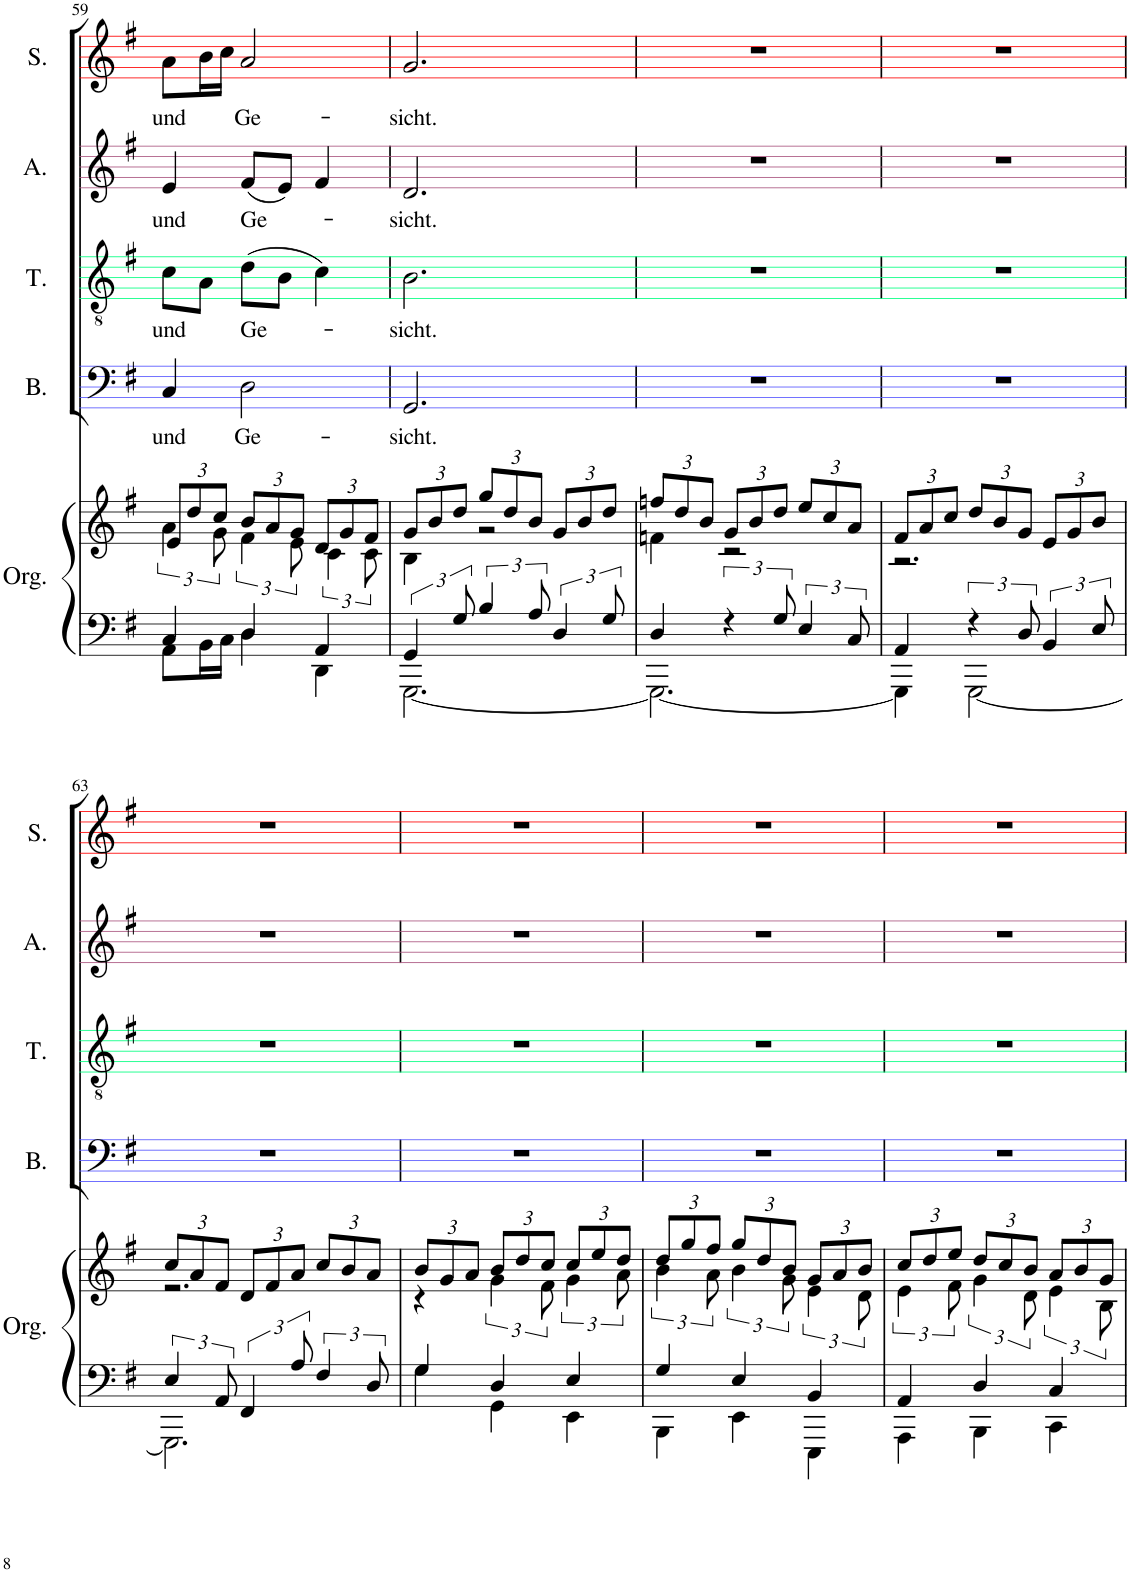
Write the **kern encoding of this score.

**kern	**kern	**kern	**text	**kern	**text	**kern	**text	**kern	**text
*part5	*part5	*part4	*part4	*part3	*part3	*part2	*part2	*part1	*part1
*staff6	*staff5	*staff4	*staff4	*staff3	*staff3	*staff2	*staff2	*staff1	*staff1
*I"Organ	*	*I"Bass	*	*I"Tenor	*	*I"Alto	*	*I"Soprano	*
*I'Org.	*	*I'B.	*	*I'T.	*	*I'A.	*	*I'S.	*
!!LO:PB:g=z
*clefF4	*clefG2	*clefF4	*	*clefGv2	*	*clefG2	*	*clefG2	*
*k[f#]	*k[f#]	*k[f#]	*	*k[f#]	*	*k[f#]	*	*k[f#]	*
*M3/4	*M3/4	*M3/4	*	*M3/4	*	*M3/4	*	*M3/4	*
=59	=59	=59	=59	=59	=59	=59	=59	=59	=59
*^	*^	*	*	*	*	*	*	*	*
*	*	*Xbrackettup	*brackettup	*	*	*	*	*	*	*	*
!	!	!	!	!	!LO:LY:b	!	!LO:LY:b	!	!LO:LY:b	!	!LO:LY:b
4C/	8AA\L	12e/L	6a\	4C/	und	8c\L	und	4e/	und	8a\L	und
.	.	12dd/	.	.	.	.	.	.	.	.	.
.	16BB\L	.	.	.	.	8A\J	.	.	.	16b\L	.
.	.	12cc/J	12g\	.	.	.	.	.	.	.	.
.	16C\JJ	.	.	.	.	.	.	.	.	16cc\JJ	.
*	*	*Xbrackettup	*brackettup	*	*	*	*	*	*	*	*
!	!	!	!	!	!LO:LY:b	!	!LO:LY:b	!	!LO:LY:b	!	!LO:LY:b
4D/	4D\	12b/L	6f#\	2D\	Ge-	(8d\L	Ge-	(8f#/L	Ge-	2a/	Ge-
.	.	12a/	.	.	.	.	.	.	.	.	.
.	.	.	.	.	.	8B\J	.	8e/J)	.	.	.
.	.	12g/J	12e\	.	.	.	.	.	.	.	.
*	*	*Xbrackettup	*brackettup	*	*	*	*	*	*	*	*
4AA/	4DD\	12d/L	6c\	.	.	4c\)	.	4f#/	.	.	.
.	.	12g/	.	.	.	.	.	.	.	.	.
.	.	12f#/J	12c\	.	.	.	.	.	.	.	.
=60	=60	=60	=60	=60	=60	=60	=60	=60	=60	=60	=60
*	*	*Xbrackettup	*	*	*	*	*	*	*	*	*
!	!	!	!	!	!LO:LY:b	!	!LO:LY:b	!	!LO:LY:b	!	!LO:LY:b
6GG/	[2.GGG\	12g/L	4B\	2.GG/	-sicht.	2.B\	-sicht.	2.d/	-sicht.	2.g/	-sicht.
.	.	12b/	.	.	.	.	.	.	.	.	.
12G/	.	12dd/J	.	.	.	.	.	.	.	.	.
6B/	.	12gg/L	2r	.	.	.	.	.	.	.	.
.	.	12dd/	.	.	.	.	.	.	.	.	.
12A/	.	12b/J	.	.	.	.	.	.	.	.	.
6D/	.	12g/L	.	.	.	.	.	.	.	.	.
.	.	12b/	.	.	.	.	.	.	.	.	.
12G/	.	12dd/J	.	.	.	.	.	.	.	.	.
=61	=61	=61	=61	=61	=61	=61	=61	=61	=61	=61	=61
4D/	2.GGG\_	12ffn/L	4fn\	2.r	.	2.r	.	2.r	.	2.r	.
.	.	12dd/	.	.	.	.	.	.	.	.	.
.	.	12b/J	.	.	.	.	.	.	.	.	.
6r	.	12g/L	2r	.	.	.	.	.	.	.	.
.	.	12b/	.	.	.	.	.	.	.	.	.
12G/	.	12dd/J	.	.	.	.	.	.	.	.	.
6E/	.	12ee/L	.	.	.	.	.	.	.	.	.
.	.	12cc/	.	.	.	.	.	.	.	.	.
12C/	.	12a/J	.	.	.	.	.	.	.	.	.
=62	=62	=62	=62	=62	=62	=62	=62	=62	=62	=62	=62
4AA/	4GGG\]	12f#/L	2.r	2.r	.	2.r	.	2.r	.	2.r	.
.	.	12a/	.	.	.	.	.	.	.	.	.
.	.	12cc/J	.	.	.	.	.	.	.	.	.
6r	[2GGG\	12dd/L	.	.	.	.	.	.	.	.	.
.	.	12b/	.	.	.	.	.	.	.	.	.
12D/	.	12g/J	.	.	.	.	.	.	.	.	.
6BB/	.	12e/L	.	.	.	.	.	.	.	.	.
.	.	12g/	.	.	.	.	.	.	.	.	.
12E/	.	12b/J	.	.	.	.	.	.	.	.	.
!!LO:LB:g=z
=63	=63	=63	=63	=63	=63	=63	=63	=63	=63	=63	=63
6E/	2.GGG\]	12cc/L	2.r	2.r	.	2.r	.	2.r	.	2.r	.
.	.	12a/	.	.	.	.	.	.	.	.	.
12AA/	.	12f#/J	.	.	.	.	.	.	.	.	.
6FF#/	.	12d/L	.	.	.	.	.	.	.	.	.
.	.	12f#/	.	.	.	.	.	.	.	.	.
12A/	.	12a/J	.	.	.	.	.	.	.	.	.
6F#/	.	12cc/L	.	.	.	.	.	.	.	.	.
.	.	12b/	.	.	.	.	.	.	.	.	.
12D/	.	12a/J	.	.	.	.	.	.	.	.	.
=64	=64	=64	=64	=64	=64	=64	=64	=64	=64	=64	=64
4G/	4G\	12b/L	4r	2.r	.	2.r	.	2.r	.	2.r	.
.	.	12g/	.	.	.	.	.	.	.	.	.
.	.	12a/J	.	.	.	.	.	.	.	.	.
*	*	*	*brackettup	*	*	*	*	*	*	*	*
4D/	4GG\	12b/L	6g\	.	.	.	.	.	.	.	.
.	.	12dd/	.	.	.	.	.	.	.	.	.
.	.	12cc/J	12f#\	.	.	.	.	.	.	.	.
*	*	*Xbrackettup	*brackettup	*	*	*	*	*	*	*	*
4E/	4EE\	12cc/L	6g\	.	.	.	.	.	.	.	.
.	.	12ee/	.	.	.	.	.	.	.	.	.
.	.	12dd/J	12a\	.	.	.	.	.	.	.	.
=65	=65	=65	=65	=65	=65	=65	=65	=65	=65	=65	=65
*	*	*Xbrackettup	*brackettup	*	*	*	*	*	*	*	*
4G/	4BBB\	12dd/L	6b\	2.r	.	2.r	.	2.r	.	2.r	.
.	.	12gg/	.	.	.	.	.	.	.	.	.
.	.	12ff#/J	12a\	.	.	.	.	.	.	.	.
*	*	*Xbrackettup	*brackettup	*	*	*	*	*	*	*	*
4E/	4EE\	12gg/L	6b\	.	.	.	.	.	.	.	.
.	.	12dd/	.	.	.	.	.	.	.	.	.
.	.	12b/J	12g\	.	.	.	.	.	.	.	.
*	*	*Xbrackettup	*brackettup	*	*	*	*	*	*	*	*
4BB/	4EEE\	12g/L	6e\	.	.	.	.	.	.	.	.
.	.	12a/	.	.	.	.	.	.	.	.	.
.	.	12b/J	12d\	.	.	.	.	.	.	.	.
=66	=66	=66	=66	=66	=66	=66	=66	=66	=66	=66	=66
*	*	*Xbrackettup	*brackettup	*	*	*	*	*	*	*	*
4AA/	4AAA\	12cc/L	6e\	2.r	.	2.r	.	2.r	.	2.r	.
.	.	12dd/	.	.	.	.	.	.	.	.	.
.	.	12ee/J	12f#\	.	.	.	.	.	.	.	.
*	*	*Xbrackettup	*brackettup	*	*	*	*	*	*	*	*
4D/	4BBB\	12dd/L	6g\	.	.	.	.	.	.	.	.
.	.	12cc/	.	.	.	.	.	.	.	.	.
.	.	12b/J	12d\	.	.	.	.	.	.	.	.
*	*	*Xbrackettup	*brackettup	*	*	*	*	*	*	*	*
4C/	4CC\	12a/L	6e\	.	.	.	.	.	.	.	.
.	.	12b/	.	.	.	.	.	.	.	.	.
.	.	12g/J	12B\	.	.	.	.	.	.	.	.
*v	*v	*	*	*	*	*	*	*	*	*	*
*	*v	*v	*	*	*	*	*	*	*	*
=	=	=	=	=	=	=	=	=	=
*-	*-	*-	*-	*-	*-	*-	*-	*-	*-
